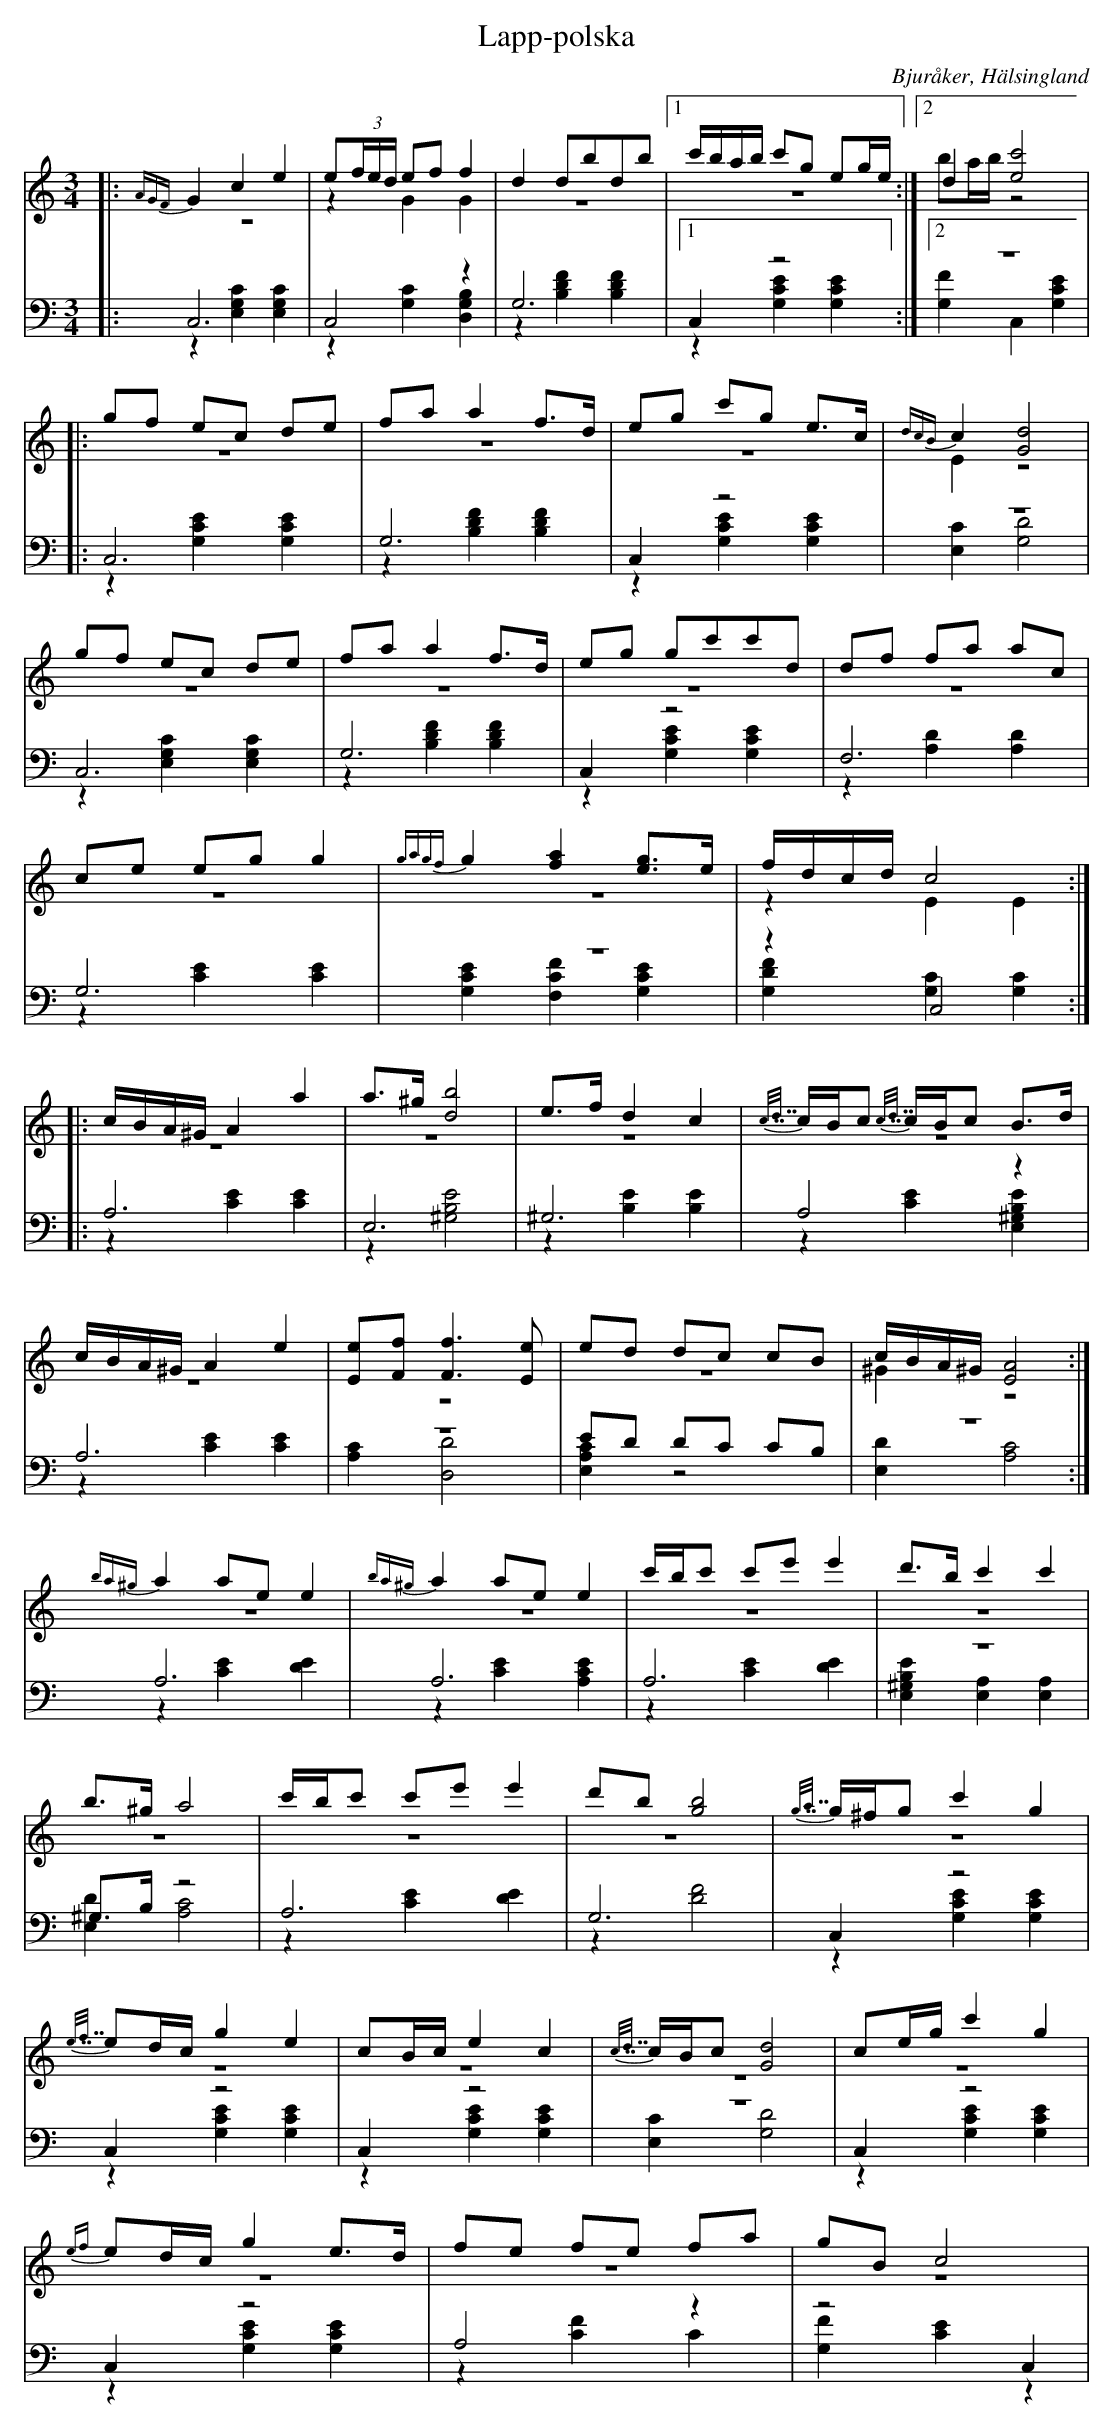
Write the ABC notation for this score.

X:1
T: Lapp-polska
O: Bjuråker, Hälsingland
M: 3/4
L: 1/8
K: C
V:1
V:2 merge
V:3
V:4 merge
V:1
|:{A8/5G8/5F8/5}G2 c2 e2|e(3f/e/d/ ef f2|d2 dbdb|1 c'/b/a/b/ c'g eg/e/:|2 d2 [e4c'4]|
|:gf ec de|fa a2 f>d|eg c'g e>c|{d8/5c8/5B8/5}c2 [G4d4]|
gf ec de|fa a2 f>d|eg gc'c'd|df fa ac|
ce eg g2|{g8/5a8/5g8/5f8/5}g2 [f2a2] [eg]>e|f/d/c/d/  c4:|
|:c/B/A/^G/ A2 a2|a>^g [d4b4]|e>f d2 c2|{c7/8d7/8}c/B/c {c7/8d7/8}c/B/c B>d|
c/B/A/^G/ A2 e2|[Ee][Ff] [F3f3] [Ee] |ed dc cB|c/B/A/^G/ [E4A4]:|
{ba^g}a2 ae e2|{ba^g}a2 ae e2|c'/b/c' c'e' e'2  |d'>b c'2 c'2|
 b>^g a4|c'/b/c' c'e' e'2|d'b [g4b4]|{g7/8a7/8}g/^f/g c'2 g2|
{e7/8f7/8}ed/c/ g2 e2|cB/c/ e2 c2|{c7/8d7/8}c/B/c [G4d4]|ce/g/ c'2 g2|
{ef}ed/c/ g2 e>d|fe fe fa|gB c4|
V:2
|:z6|z2 G2 G2|z6|1 z6:|2 ba/b/ z4|
|:z6|z6|z6|E2 z4|
 z6|z6|z6|z6|
z6|z6|z2 E2 E2:|
|:z6|z6|z6|z6|
 z6|z6|z6|^G2 z4:|
|z6|z6|z6|z6|
 z6|z6|z6|z6|
z6|z6|z6|z6|
z6|z6|z6|
V:3  clef=bass
|:C,6|C,4 z2|G,6|1 C,2 z4:|2 z6|
|:C,6|G,6|C,2 z4|z6|
C,6|G,6|C,2 z4|F,6|
G,6|z6|z2 C,4:|
|:A,6|E,6|^G,6|A,4 z2|
A,6|z6|ED DC CB,|z6:|
A,6|A,6|A,6|z6|
 ^G,>B, z4|A,6|G,6|C,2 z4|
C,2 z4|C,2 z4|z6|C,2 z4|
C,2 z4|A,4 z2|z4 C,2|
V:4  clef=bass
|:z2 [E,2G,2C2] [E,2G,2C2]|z2 [G,2C2] [D,2G,2B,2]|z2 [B,2D2F2] [B,2D2F2]|1 z2 [G,2C2E2] [G,2C2E2]:|2 [G,2F2] C,2 [G,2C2E2]|
|:z2 [G,2C2E2] [G,2C2E2]|z2 [B,2D2F2] [B,2D2F2]|z2 [G,2C2E2] [G,2C2E2]|[E,2C2] [G,4D4]|
z2 [E,2G,2C2] [E,2G,2C2]|z2 [B,2D2F2] [B,2D2F2]|z2 [G,2C2E2] [G,2C2E2]|z2 [A,2D2] [A,2D2]|
z2 [C2E2] [C2E2]|[G,2C2E2] [F,2C2F2] [G,2C2E2] |[G,2D2F2] [G,2C2] [G,2C2]:|
|:z2 [C2E2] [C2E2]|z2 [^G,4B,4E4]|z2 [B,2E2] [B,2E2]|z2 [C2E2] [E,2^G,2B,2E2]|
z2 [C2E2] [C2E2]|[A,2C2] [D,4D4]|[E,2A,2C2] z4|[E,2D2] [A,4C4]:|
z2 [C2E2] [D2E2]|z2 [C2E2] [A,2C2E2]|z2 [C2E2] [D2E2]|[E,2^G,2B,2E2] [A,2E,2] [A,2E,2]|
 [E,2D2] [A,4C4]|z2 [C2E2] [D2E2]|z2 [D4F4]|z2 [G,2C2E2] [G,2C2E2]|
z2 [G,2C2E2] [G,2C2E2]|z2 [G,2C2E2] [G,2C2E2]|[E,2C2] [G,4D4]|z2 [G,2C2E2] [G,2C2E2]|
z2 [G,2C2E2] [G,2C2E2]|z2 [C2F2] C2|[G,2F2] [C2E2] z2|
